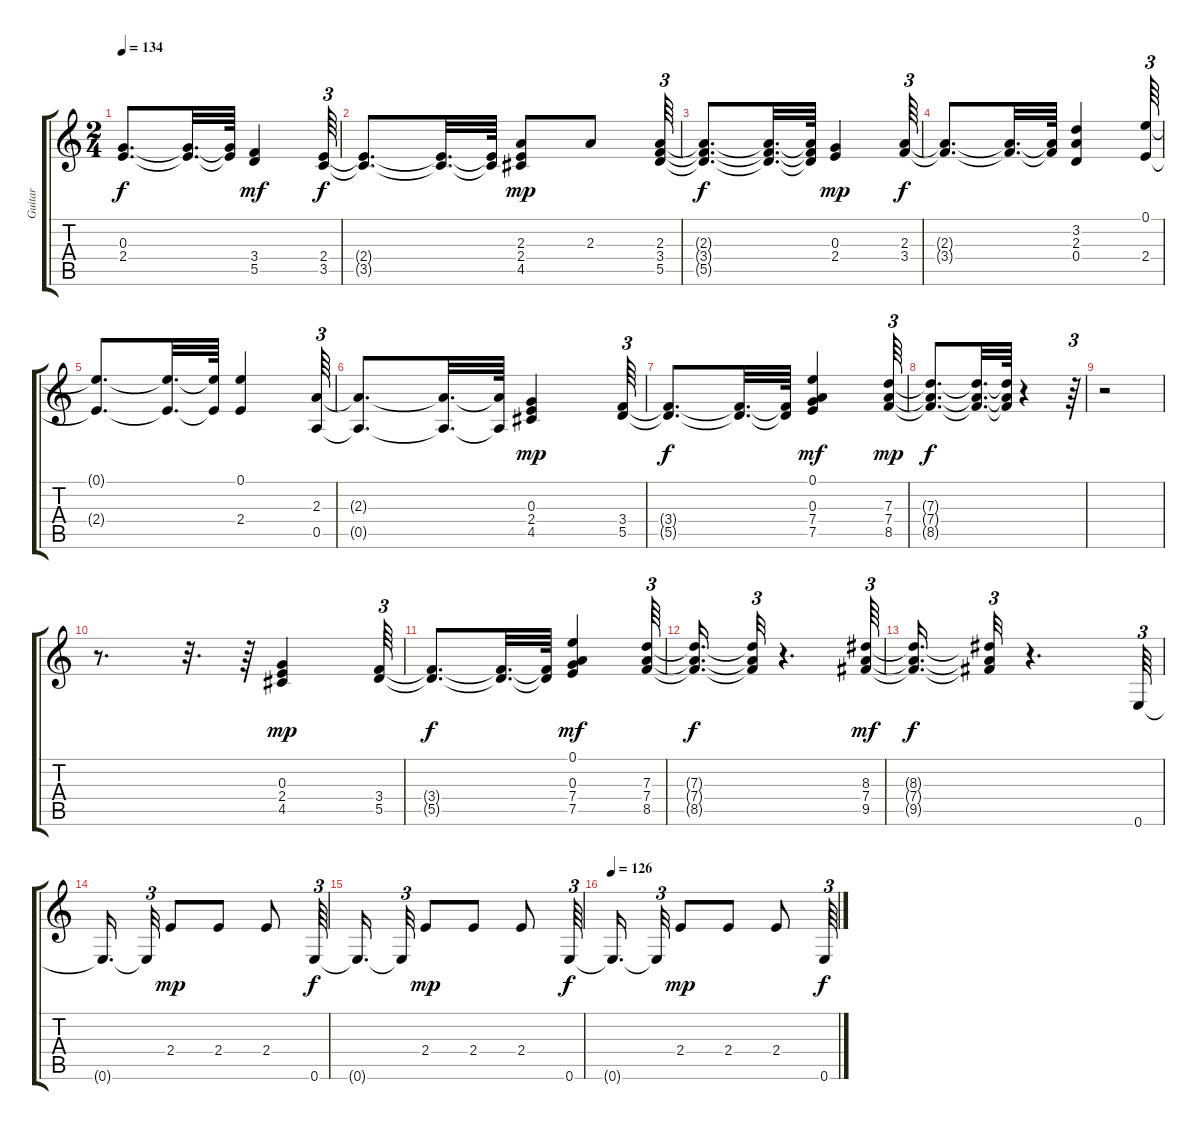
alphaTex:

\track ("Guitar" "Guitar") {instrument overdrivenguitar}
\staff {score tabs}
\tuning (E4 B3 G3 D3 A2 E2) {hide}
\ts (2 4)
\tempo 134
\clef g2
\ks c
(0.3{t} 2.4{t}).8{d dy f} (0.3{t} 2.4{t}).32{d} (0.3{t} 2.4{t}).64 (3.4 5.5).4{dy mf} (2.4 3.5).64{tu (3 2) dy f} |
(2.4{t} 3.5{t}).8{d} (2.4{t} 3.5{t}).32{d} (2.4{t} 3.5{t}).64 (2.3 2.4 4.5).8{dy mp} 2.3.8 (2.3 3.4 5.5).64{tu (3 2)} |
(2.3{t} 3.4{t} 5.5{t}).8{d dy f} (2.3{t} 3.4{t} 5.5{t}).32{d} (2.3{t} 3.4{t} 5.5{t}).64 (0.3 2.4).4{dy mp} (2.3 3.4).64{tu (3 2) dy f} |
(2.3{t} 3.4{t}).8{d} (2.3{t} 3.4{t}).32{d} (2.3{t} 3.4{t}).64 (3.2 2.3 0.4).4 (0.1 2.4).64{tu (3 2)} |
(0.1{t} 2.4{t}).8{d} (0.1{t} 2.4{t}).32{d} (0.1{t} 2.4{t}).64 (0.1 2.4).4 (2.3 0.5).64{tu (3 2)} |
(2.3{t} 0.5{t}).8{d} (2.3{t} 0.5{t}).32{d} (2.3{t} 0.5{t}).64 (0.3 2.4 4.5).4{dy mp} (3.4 5.5).64{tu (3 2)} |
(3.4{t} 5.5{t}).8{d dy f} (3.4{t} 5.5{t}).32{d} (3.4{t} 5.5{t}).64 (0.1 0.3 7.4 7.5).4{dy mf} (7.3 7.4 8.5).64{tu (3 2) dy mp} |
(7.3{t} 7.4{t} 8.5{t}).8{d dy f} (7.3{t} 7.4{t} 8.5{t}).32{d} (7.3{t} 7.4{t} 8.5{t}).64 r.4 r.64{tu (3 2)} |
r.2 |
r.8{d} r.32{d} r.64 (0.3 2.4 4.5).4{dy mp} (3.4 5.5).64{tu (3 2)} |
(3.4{t} 5.5{t}).8{d dy f} (3.4{t} 5.5{t}).32{d} (3.4{t} 5.5{t}).64 (0.1 0.3 7.4 7.5).4{dy mf} (7.3 7.4 8.5).64{tu (3 2)} |
(7.3{t} 7.4{t} 8.5{t}).16{d dy f} (7.3{t} 7.4{t} 8.5{t}).32{tu (3 2)} r.4{d} (8.3 7.4 9.5).64{tu (3 2) dy mf} |
(8.3{t} 7.4{t} 9.5{t}).16{d dy f} (8.3{t} 7.4{t} 9.5{t}).32{tu (3 2)} r.4{d} 0.6.64{tu (3 2)} |
0.6{t}.16{d beam splitsecondary} 0.6{t}.32{tu (3 2)} 2.4.8{dy mp} 2.4.8 2.4.8 0.6.64{tu (3 2) dy f} |
0.6{t}.16{d beam splitsecondary} 0.6{t}.32{tu (3 2)} 2.4.8{dy mp} 2.4.8 2.4.8 0.6.64{tu (3 2) dy f} |
\tempo 126
0.6{t}.16{d beam splitsecondary} 0.6{t}.32{tu (3 2)} 2.4.8{dy mp} 2.4.8 2.4.8 0.6.64{tu (3 2) dy f}
